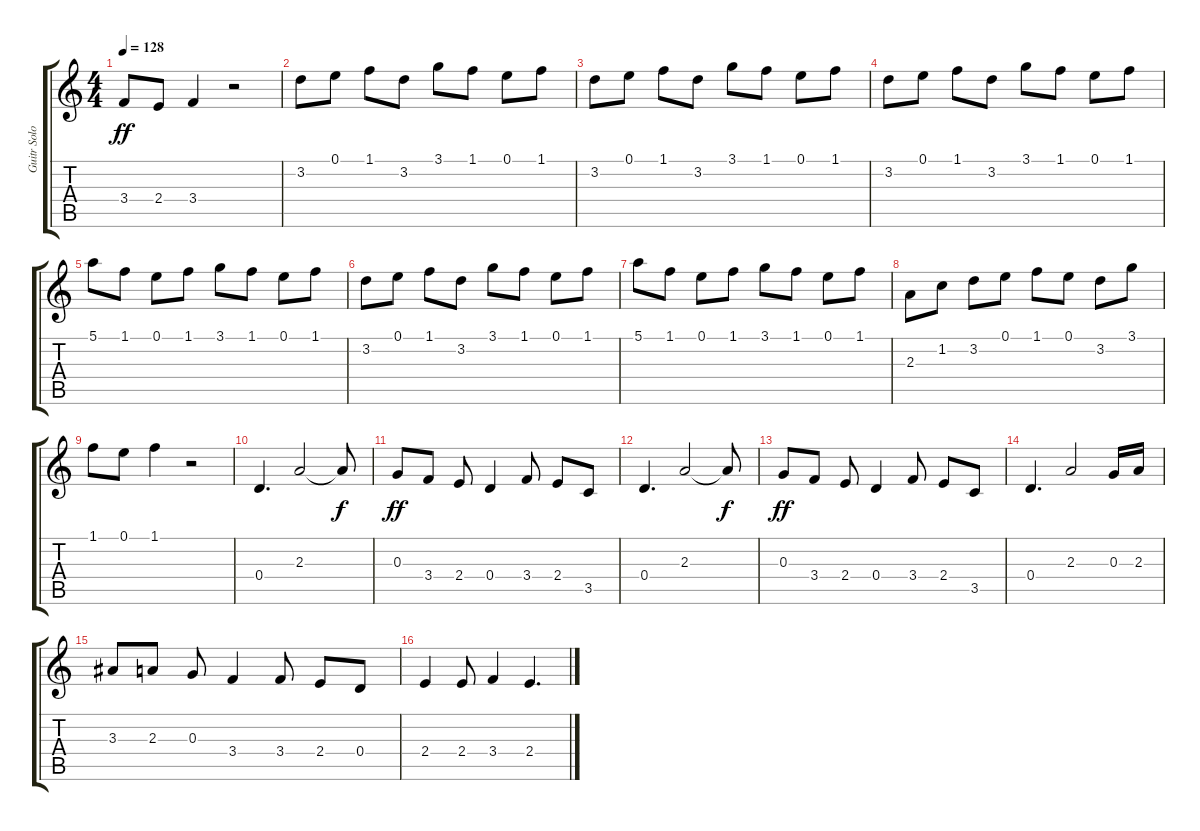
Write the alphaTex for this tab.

\track ("Guitr Solo" "Guitr Solo") {instrument overdrivenguitar}
\staff {score tabs}
\tuning (E4 B3 G3 D3 A2 E2) {hide}
\ts (4 4)
\tempo 128
\clef g2
\ks c
3.4.8{dy ff} 2.4.8 3.4.4 r.2 |
3.2.8 0.1.8 1.1.8 3.2.8 3.1.8 1.1.8 0.1.8 1.1.8 |
3.2.8 0.1.8 1.1.8 3.2.8 3.1.8 1.1.8 0.1.8 1.1.8 |
3.2.8 0.1.8 1.1.8 3.2.8 3.1.8 1.1.8 0.1.8 1.1.8 |
5.1.8 1.1.8 0.1.8 1.1.8 3.1.8 1.1.8 0.1.8 1.1.8 |
3.2.8 0.1.8 1.1.8 3.2.8 3.1.8 1.1.8 0.1.8 1.1.8 |
5.1.8 1.1.8 0.1.8 1.1.8 3.1.8 1.1.8 0.1.8 1.1.8 |
2.3.8 1.2.8 3.2.8 0.1.8 1.1.8 0.1.8 3.2.8 3.1.8 |
1.1.8 0.1.8 1.1.4 r.2 |
0.4.4{d} 2.3.2 2.3{t}.8{dy f} |
0.3.8{dy ff} 3.4.8 2.4.8 0.4.4 3.4.8 2.4.8 3.5.8 |
0.4.4{d} 2.3.2 2.3{t}.8{dy f} |
0.3.8{dy ff} 3.4.8 2.4.8 0.4.4 3.4.8 2.4.8 3.5.8 |
0.4.4{d} 2.3.2 0.3.16 2.3.16 |
3.3.8 2.3.8 0.3.8 3.4.4 3.4.8 2.4.8 0.4.8 |
2.4.4 2.4.8 3.4.4 2.4.4{d}
